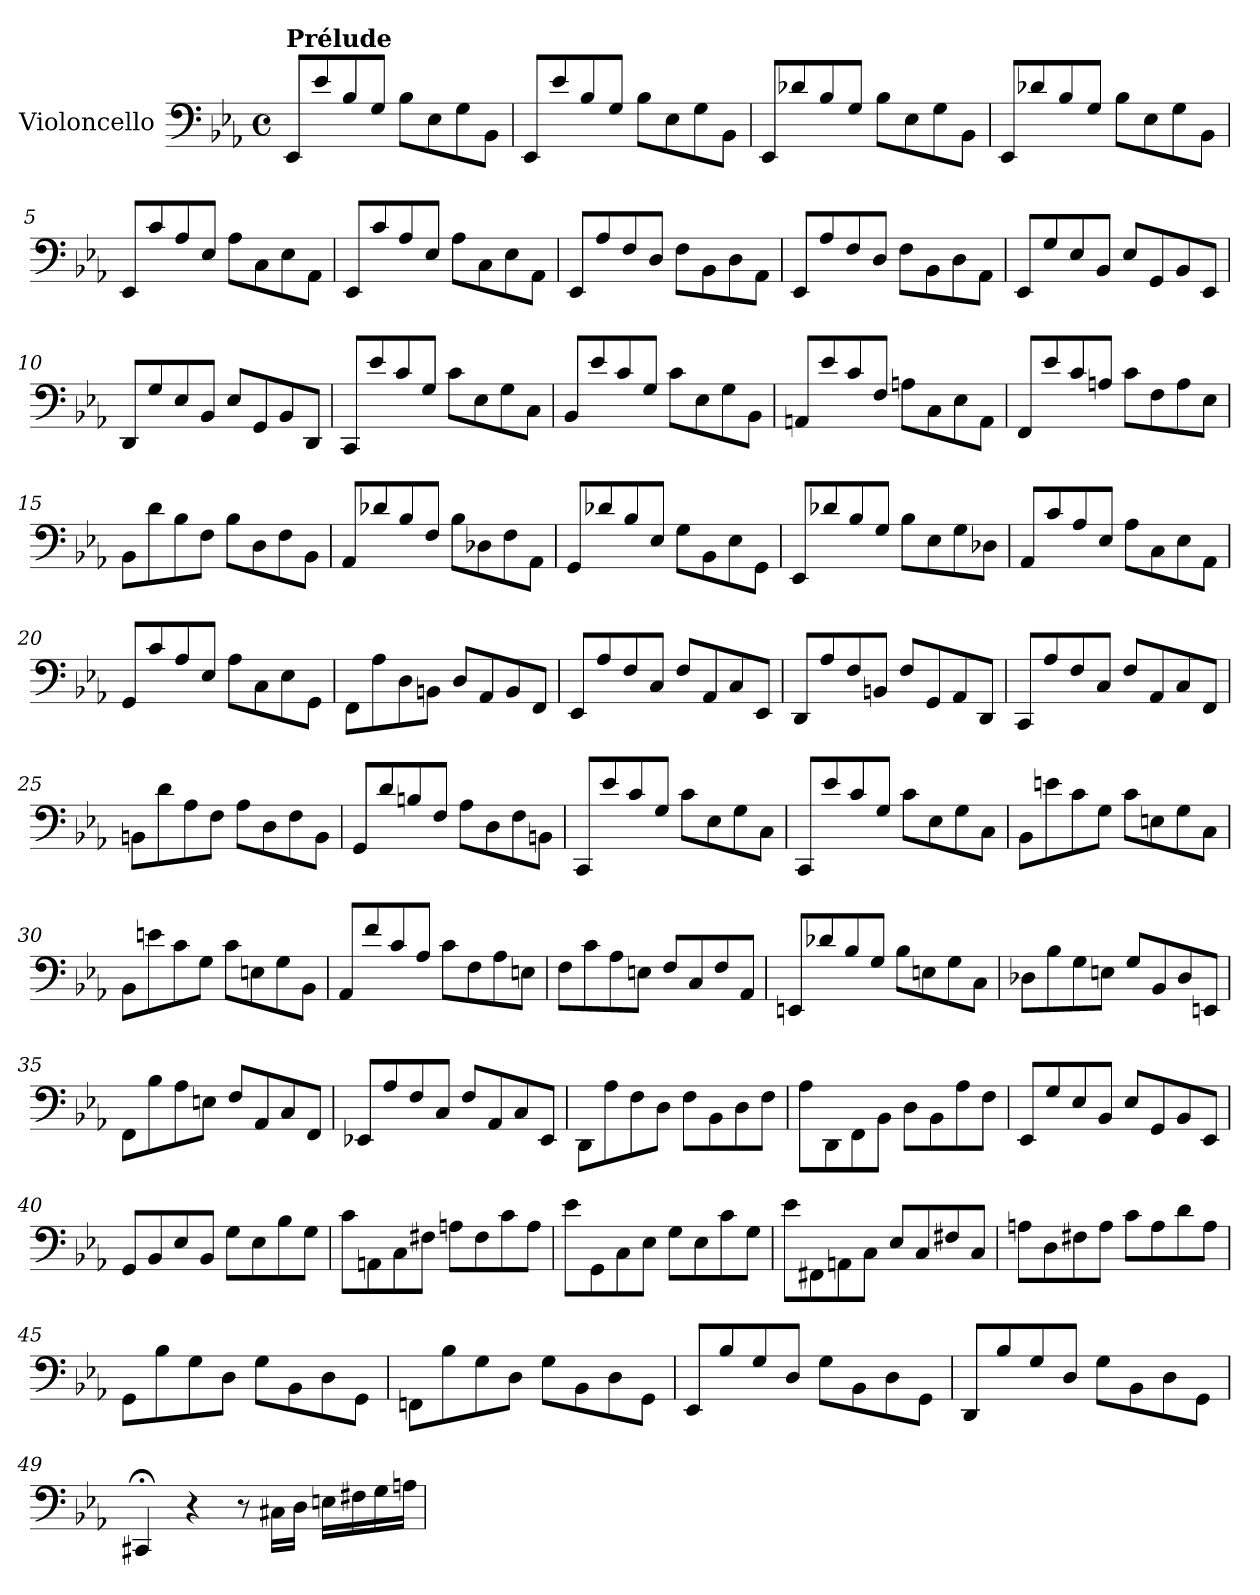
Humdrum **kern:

**kern
*part1
*staff1
*I"Violoncello
*I'Vc.
*clefF4
*k[b-e-a-]
*M4/4
*met(c)
*MM88
=1
!LO:TX:a:B:t=Prélude
8EE-/L
8e-/
8B-/
8G/J
8B-\L
8E-\
8G\
8BB-\J
=2
8EE-/L
8e-/
8B-/
8G/J
8B-\L
8E-\
8G\
8BB-\J
=3
8EE-/L
8d-X/
8B-/
8G/J
8B-\L
8E-\
8G\
8BB-\J
=4
8EE-/L
8d-X/
8B-/
8G/J
8B-\L
8E-\
8G\
8BB-\J
!!LO:LB:g=z
=5
8EE-/L
8c/
8A-/
8E-/J
8A-\L
8C\
8E-\
8AA-\J
=6
8EE-/L
8c/
8A-/
8E-/J
8A-\L
8C\
8E-\
8AA-\J
=7
8EE-/L
8A-/
8F/
8D/J
8F\L
8BB-\
8D\
8AA-\J
=8
8EE-/L
8A-/
8F/
8D/J
8F\L
8BB-\
8D\
8AA-\J
!!LO:LB:g=z
=9
8EE-/L
8G/
8E-/
8BB-/J
8E-/L
8GG/
8BB-/
8EE-/J
=10
8DD/L
8G/
8E-/
8BB-/J
8E-/L
8GG/
8BB-/
8DD/J
=11
8CC/L
8e-/
8c/
8G/J
8c\L
8E-\
8G\
8C\J
=12
8BB-/L
8e-/
8c/
8G/J
8c\L
8E-\
8G\
8BB-\J
!!LO:LB:g=z
=13
8AAn/L
8e-/
8c/
8F/J
8An\L
8C\
8E-\
8AA\J
=14
8FF/L
8e-/
8c/
8An/J
8c\L
8F\
8A\
8E-\J
=15
8BB-\L
8d\
8B-\
8F\J
8B-\L
8D\
8F\
8BB-\J
=16
8AA-/L
8d-X/
8B-/
8F/J
8B-\L
8D-X\
8F\
8AA-\J
!!LO:LB:g=z
=17
8GG/L
8d-X/
8B-/
8E-/J
8G\L
8BB-\
8E-\
8GG\J
=18
8EE-/L
8d-X/
8B-/
8G/J
8B-\L
8E-\
8G\
8D-X\J
=19
8AA-/L
8c/
8A-/
8E-/J
8A-\L
8C\
8E-\
8AA-\J
=20
8GG/L
8c/
8A-/
8E-/J
8A-\L
8C\
8E-\
8GG\J
!!LO:LB:g=z
=21
8FF\L
8A-\
8D\
8BBn\J
8D/L
8AA-/
8BB/
8FF/J
=22
8EE-/L
8A-/
8F/
8C/J
8F/L
8AA-/
8C/
8EE-/J
=23
8DD/L
8A-/
8F/
8BBn/J
8F/L
8GG/
8AA-/
8DD/J
=24
8CC/L
8A-/
8F/
8C/J
8F/L
8AA-/
8C/
8FF/J
!!LO:LB:g=z
=25
8BBn\L
8d\
8A-\
8F\J
8A-\L
8D\
8F\
8BB\J
=26
8GG/L
8d/
8Bn/
8F/J
8A-\L
8D\
8F\
8BBn\J
=27
8CC/L
8e-/
8c/
8G/J
8c\L
8E-\
8G\
8C\J
=28
8CC/L
8e-/
8c/
8G/J
8c\L
8E-\
8G\
8C\J
!!LO:LB:g=z
=29
8BB-\L
8en\
8c\
8G\J
8c\L
8En\
8G\
8C\J
=30
8BB-\L
8en\
8c\
8G\J
8c\L
8En\
8G\
8BB-\J
=31
8AA-/L
8f/
8c/
8A-/J
8c\L
8F\
8A-\
8En\J
=32
8F\L
8c\
8A-\
8En\J
8F/L
8C/
8F/
8AA-/J
!!LO:LB:g=z
=33
8EEn/L
8d-X/
8B-/
8G/J
8B-\L
8En\
8G\
8C\J
=34
8D-X\L
8B-\
8G\
8En\J
8G/L
8BB-/
8D-/
8EEn/J
=35
8FF\L
8B-\
8A-\
8En\J
8F/L
8AA-/
8C/
8FF/J
=36
8EE-X/L
8A-/
8F/
8C/J
8F/L
8AA-/
8C/
8EE-/J
!!LO:PB:g=z
=37
8DD\L
8A-\
8F\
8D\J
8F\L
8BB-\
8D\
8F\J
=38
8A-\L
8DD\
8FF\
8BB-\J
8D\L
8BB-\
8A-\
8F\J
=39
8EE-/L
8G/
8E-/
8BB-/J
8E-/L
8GG/
8BB-/
8EE-/J
=40
8GG/L
8BB-/
8E-/
8BB-/J
8G\L
8E-\
8B-\
8G\J
!!LO:LB:g=z
=41
8c\L
8AAn\
8C\
8F#X\J
8An\L
8F#\
8c\
8A\J
=42
8e-\L
8GG\
8C\
8E-\J
8G\L
8E-\
8c\
8G\J
=43
8e-\L
8FF#X\
8AAn\
8C\J
8E-/L
8C/
8F#X/
8C/J
=44
8An\L
8D\
8F#X\
8A\J
8c\L
8A\
8d\
8A\J
!!LO:LB:g=z
=45
8GG\L
8B-\
8G\
8D\J
8G\L
8BB-\
8D\
8GG\J
=46
8FFn\L
8B-\
8G\
8D\J
8G\L
8BB-\
8D\
8GG\J
=47
8EE-/L
8B-/
8G/
8D/J
8G\L
8BB-\
8D\
8GG\J
=48
8DD/L
8B-/
8G/
8D/J
8G\L
8BB-\
8D\
8GG\J
!!LO:LB:g=z
=49
4CC#X;</
4r
8r
16C#X\LL
16D\JJ
16En\LL
16F#X\
16G\
16An\JJ
=
*-
